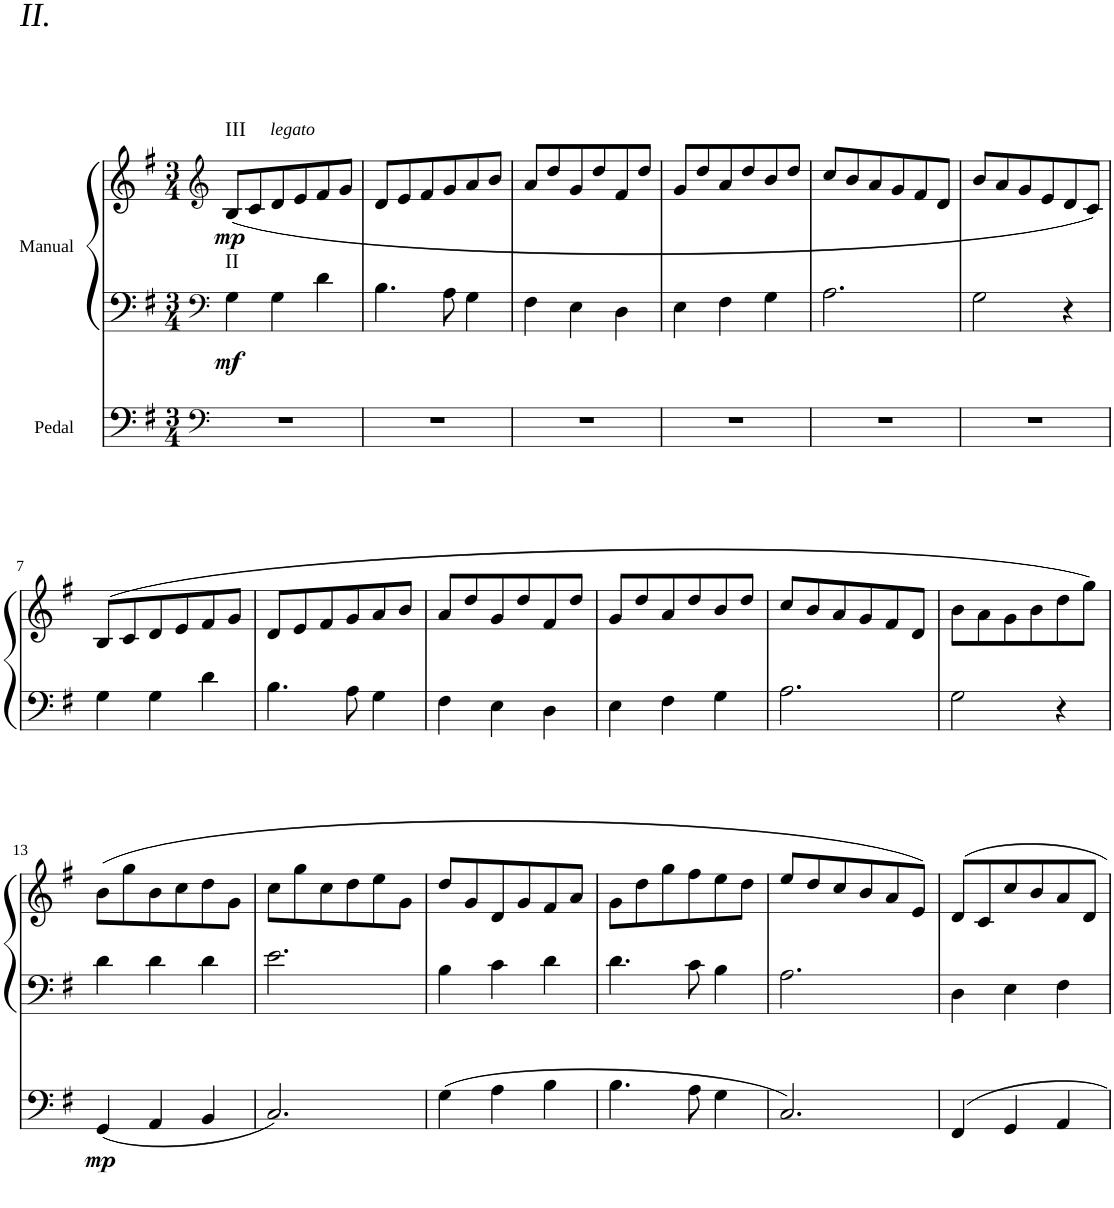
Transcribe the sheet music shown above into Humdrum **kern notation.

**kern	**dynam	**kern	**kern	**dynam
*part2	*part2	*part1	*part1	*part1
*staff3	*staff3	*staff2	*staff1	*staff1/2
*I"Pedal	*	*I"Manual	*	*
!!LO:PB:g=z
*clefF4	*	*clefF4	*clefG2	*
*k[f#]	*	*k[f#]	*k[f#]	*
*G:	*	*G:	*G:	*
*M3/4	*	*M3/4	*M3/4	*
=1	=1	=1	=1	=1
!	!	!	!LO:TX:a:t=III	!
!	!	!LO:TX:a:t=II	!	!
!	!	!	!	!LO:DY:b=2
!	!	!	!	!LO:DY:n=1:b
2.r	.	4G\	(8B/L	mf mp
.	.	.	8c/	.
!	!	!	!LO:TX:a:i:t=legato	!
.	.	4G\	8d/	.
.	.	.	8e/	.
.	.	4d\	8f#/	.
.	.	.	8g/J	.
=2	=2	=2	=2	=2
2.r	.	4.B\	8d/L	.
.	.	.	8e/	.
.	.	.	8f#/	.
.	.	8A\	8g/	.
.	.	4G\	8a/	.
.	.	.	8b/J	.
=3	=3	=3	=3	=3
2.r	.	4F#\	8a/L	.
.	.	.	8dd/	.
.	.	4E\	8g/	.
.	.	.	8dd/	.
.	.	4D\	8f#/	.
.	.	.	8dd/J	.
=4	=4	=4	=4	=4
2.r	.	4E\	8g/L	.
.	.	.	8dd/	.
.	.	4F#\	8a/	.
.	.	.	8dd/	.
.	.	4G\	8b/	.
.	.	.	8dd/J	.
=5	=5	=5	=5	=5
2.r	.	2.A\	8cc/L	.
.	.	.	8b/	.
.	.	.	8a/	.
.	.	.	8g/	.
.	.	.	8f#/	.
.	.	.	8d/J	.
=6	=6	=6	=6	=6
2.r	.	2G\	8b/L	.
.	.	.	8a/	.
.	.	.	8g/	.
.	.	.	8e/	.
.	.	4r	8d/	.
.	.	.	8c/J)	.
!!LO:LB:g=z
=7	=7	=7	=7	=7
2.r	.	4G\	(8B/L	.
.	.	.	8c/	.
.	.	4G\	8d/	.
.	.	.	8e/	.
.	.	4d\	8f#/	.
.	.	.	8g/J	.
=8	=8	=8	=8	=8
2.r	.	4.B\	8d/L	.
.	.	.	8e/	.
.	.	.	8f#/	.
.	.	8A\	8g/	.
.	.	4G\	8a/	.
.	.	.	8b/J	.
=9	=9	=9	=9	=9
2.r	.	4F#\	8a/L	.
.	.	.	8dd/	.
.	.	4E\	8g/	.
.	.	.	8dd/	.
.	.	4D\	8f#/	.
.	.	.	8dd/J	.
=10	=10	=10	=10	=10
2.r	.	4E\	8g/L	.
.	.	.	8dd/	.
.	.	4F#\	8a/	.
.	.	.	8dd/	.
.	.	4G\	8b/	.
.	.	.	8dd/J	.
=11	=11	=11	=11	=11
2.r	.	2.A\	8cc/L	.
.	.	.	8b/	.
.	.	.	8a/	.
.	.	.	8g/	.
.	.	.	8f#/	.
.	.	.	8d/J	.
=12	=12	=12	=12	=12
2.r	.	2G\	8b\L	.
.	.	.	8a\	.
.	.	.	8g\	.
.	.	.	8b\	.
.	.	4r	8dd\	.
.	.	.	8gg\J)	.
!!LO:LB:g=z
=13	=13	=13	=13	=13
!	!LO:DY:b	!	!	!
(4GG/	mp	4d\	(8b\L	.
.	.	.	8gg\	.
4AA/	.	4d\	8b\	.
.	.	.	8cc\	.
4BB/	.	4d\	8dd\	.
.	.	.	8g\J	.
=14	=14	=14	=14	=14
2.C/)	.	2.e\	8cc\L	.
.	.	.	8gg\	.
.	.	.	8cc\	.
.	.	.	8dd\	.
.	.	.	8ee\	.
.	.	.	8g\J	.
=15	=15	=15	=15	=15
(4G\	.	4B\	8dd/L	.
.	.	.	8g/	.
4A\	.	4c\	8d/	.
.	.	.	8g/	.
4B\	.	4d\	8f#/	.
.	.	.	8a/J	.
=16	=16	=16	=16	=16
4.B\	.	4.d\	8g\L	.
.	.	.	8dd\	.
.	.	.	8gg\	.
8A\	.	8c\	8ff#\	.
4G\	.	4B\	8ee\	.
.	.	.	8dd\J	.
=17	=17	=17	=17	=17
2.C/)	.	2.A\	8ee/L	.
.	.	.	8dd/	.
.	.	.	8cc/	.
.	.	.	8b/	.
.	.	.	8a/	.
.	.	.	8e/J)	.
=18	=18	=18	=18	=18
4FF#/	.	4D\	8d/L	.
.	.	.	8c/	.
4GG/	.	4E\	8cc/	.
.	.	.	8b/	.
4AA/	.	4F#\	8a/	.
.	.	.	8d/J	.
=	=	=	=	=
*-	*-	*-	*-	*-
